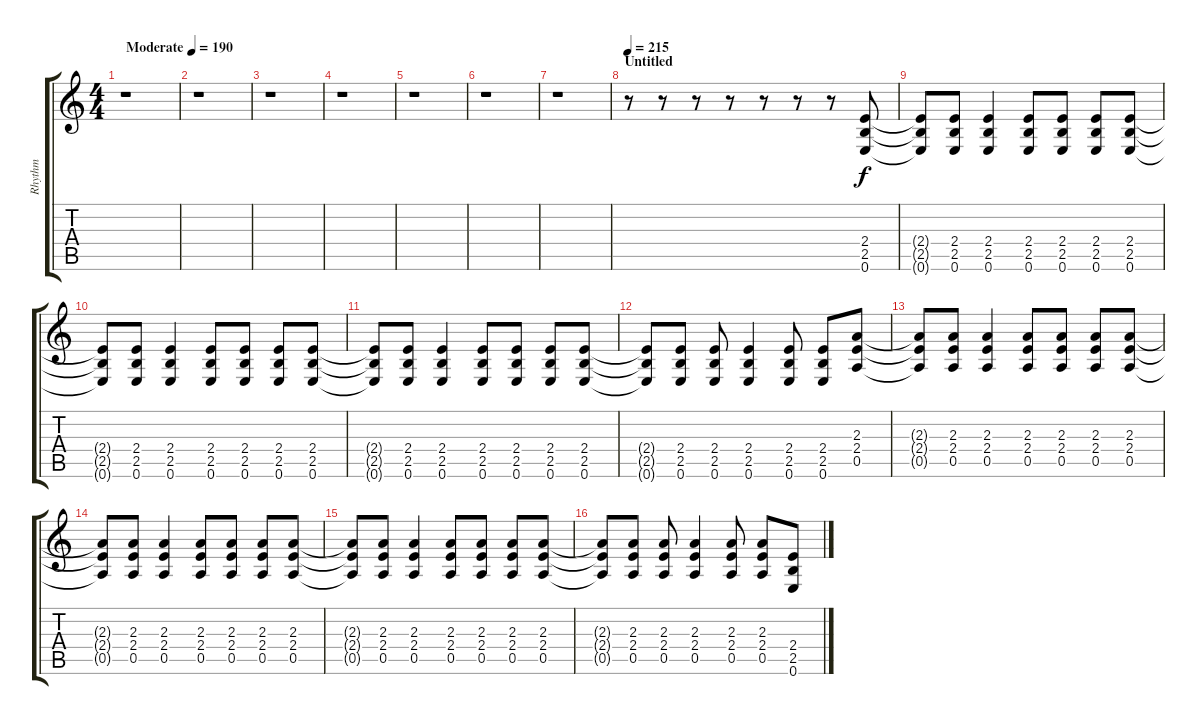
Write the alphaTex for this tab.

\track ("Rhythm" "Rhythm") {instrument distortionguitar}
\staff {score tabs}
\tuning (E4 B3 G3 D3 A2 E2) {hide}
\ts (4 4)
\tempo (190 "Moderate")
\clef g2
\ks c
r.1{dy f instrument distortionguitar} |
r.1 |
r.1 |
r.1 |
r.1 |
r.1 |
r.1 |
\section ("" "Untitled")
\tempo 215
r.8 r.8 r.8 r.8 r.8 r.8 r.8 (2.4 2.5 0.6).8 |
(2.4{t} 2.5{t} 0.6{t}).8 (2.4 2.5 0.6).8 (2.4 2.5 0.6).4 (2.4 2.5 0.6).8 (2.4 2.5 0.6).8 (2.4 2.5 0.6).8 (2.4 2.5 0.6).8 |
(2.4{t} 2.5{t} 0.6{t}).8 (2.4 2.5 0.6).8 (2.4 2.5 0.6).4 (2.4 2.5 0.6).8 (2.4 2.5 0.6).8 (2.4 2.5 0.6).8 (2.4 2.5 0.6).8 |
(2.4{t} 2.5{t} 0.6{t}).8 (2.4 2.5 0.6).8 (2.4 2.5 0.6).4 (2.4 2.5 0.6).8 (2.4 2.5 0.6).8 (2.4 2.5 0.6).8 (2.4 2.5 0.6).8 |
(2.4{t} 2.5{t} 0.6{t}).8 (2.4 2.5 0.6).8 (2.4 2.5 0.6).8 (2.4 2.5 0.6).4 (2.4 2.5 0.6).8 (2.4 2.5 0.6).8 (2.3 2.4 0.5).8 |
(2.3{t} 2.4{t} 0.5{t}).8 (2.3 2.4 0.5).8 (2.3 2.4 0.5).4 (2.3 2.4 0.5).8 (2.3 2.4 0.5).8 (2.3 2.4 0.5).8 (2.3 2.4 0.5).8 |
(2.3{t} 2.4{t} 0.5{t}).8 (2.3 2.4 0.5).8 (2.3 2.4 0.5).4 (2.3 2.4 0.5).8 (2.3 2.4 0.5).8 (2.3 2.4 0.5).8 (2.3 2.4 0.5).8 |
(2.3{t} 2.4{t} 0.5{t}).8 (2.3 2.4 0.5).8 (2.3 2.4 0.5).4 (2.3 2.4 0.5).8 (2.3 2.4 0.5).8 (2.3 2.4 0.5).8 (2.3 2.4 0.5).8 |
(2.3{t} 2.4{t} 0.5{t}).8 (2.3 2.4 0.5).8 (2.3 2.4 0.5).8 (2.3 2.4 0.5).4 (2.3 2.4 0.5).8 (2.3 2.4 0.5).8 (2.4 2.5 0.6).8
